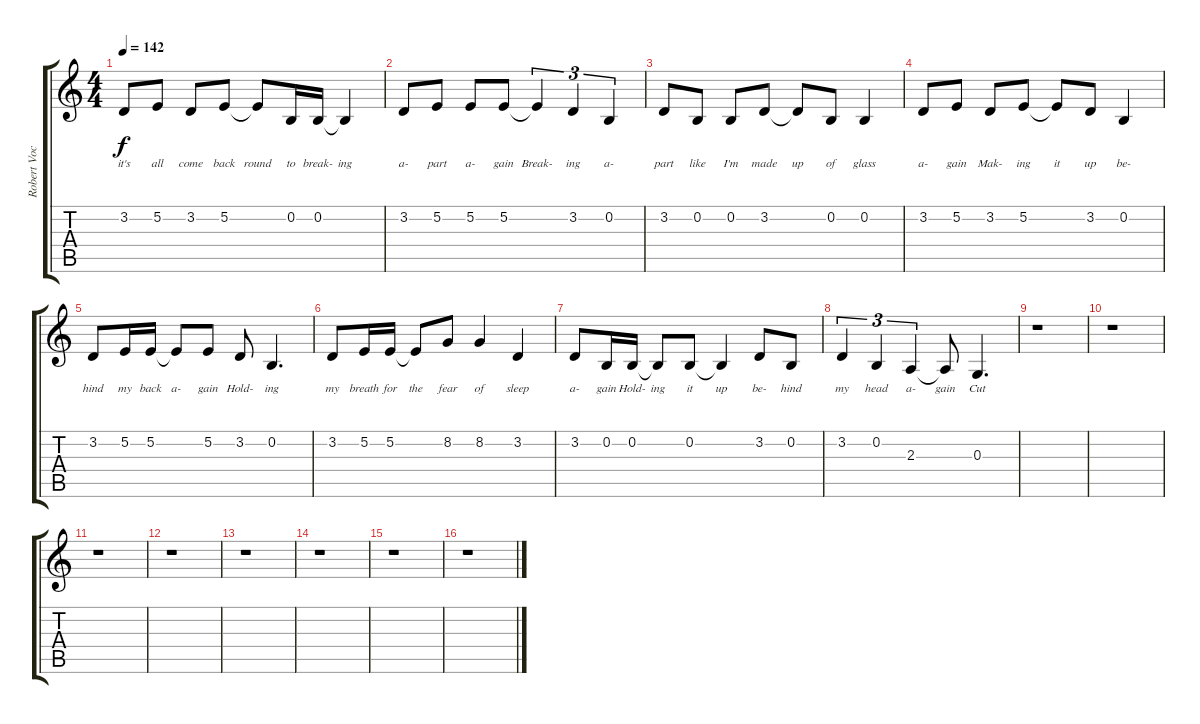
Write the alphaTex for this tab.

\track ("Robert Vocal" "Robert Voc") {instrument lead6voice}
\staff {score tabs}
\tuning (E4 B3 G3 D3 A2 E2) {hide}
\ts (4 4)
\tempo 142
\clef g2
\ks c
3.2.8{lyrics (0 "it's") lyrics (1 "") lyrics (2 "") lyrics (3 "") lyrics (4 "") dy f} 5.2.8{lyrics (0 "all") lyrics (1 "") lyrics (2 "") lyrics (3 "") lyrics (4 "")} 3.2.8{lyrics (0 "come") lyrics (1 "") lyrics (2 "") lyrics (3 "") lyrics (4 "")} 5.2.8{lyrics (0 "back") lyrics (1 "") lyrics (2 "") lyrics (3 "") lyrics (4 "")} 5.2{t}.8{lyrics (0 "round") lyrics (1 "") lyrics (2 "") lyrics (3 "") lyrics (4 "")} 0.2.16{lyrics (0 "to") lyrics (1 "") lyrics (2 "") lyrics (3 "") lyrics (4 "")} 0.2.16{lyrics (0 "break-") lyrics (1 "") lyrics (2 "") lyrics (3 "") lyrics (4 "")} 0.2{t}.4{lyrics (0 "ing") lyrics (1 "") lyrics (2 "") lyrics (3 "") lyrics (4 "")} |
3.2.8{lyrics (0 "a-") lyrics (1 "") lyrics (2 "") lyrics (3 "") lyrics (4 "")} 5.2.8{lyrics (0 "part") lyrics (1 "") lyrics (2 "") lyrics (3 "") lyrics (4 "")} 5.2.8{lyrics (0 "a-") lyrics (1 "") lyrics (2 "") lyrics (3 "") lyrics (4 "")} 5.2.8{lyrics (0 "gain") lyrics (1 "") lyrics (2 "") lyrics (3 "") lyrics (4 "")} 5.2{t}.4{tu (3 2) lyrics (0 "Break-") lyrics (1 "") lyrics (2 "") lyrics (3 "") lyrics (4 "")} 3.2.4{tu (3 2) lyrics (0 "ing") lyrics (1 "") lyrics (2 "") lyrics (3 "") lyrics (4 "")} 0.2.4{tu (3 2) lyrics (0 "a-") lyrics (1 "") lyrics (2 "") lyrics (3 "") lyrics (4 "")} |
3.2.8{lyrics (0 "part") lyrics (1 "") lyrics (2 "") lyrics (3 "") lyrics (4 "")} 0.2.8{lyrics (0 "like") lyrics (1 "") lyrics (2 "") lyrics (3 "") lyrics (4 "")} 0.2.8{lyrics (0 "I'm") lyrics (1 "") lyrics (2 "") lyrics (3 "") lyrics (4 "")} 3.2.8{lyrics (0 "made") lyrics (1 "") lyrics (2 "") lyrics (3 "") lyrics (4 "")} 3.2{t}.8{lyrics (0 "up") lyrics (1 "") lyrics (2 "") lyrics (3 "") lyrics (4 "")} 0.2.8{lyrics (0 "of") lyrics (1 "") lyrics (2 "") lyrics (3 "") lyrics (4 "")} 0.2.4{lyrics (0 "glass") lyrics (1 "") lyrics (2 "") lyrics (3 "") lyrics (4 "")} |
3.2.8{lyrics (0 "a-") lyrics (1 "") lyrics (2 "") lyrics (3 "") lyrics (4 "")} 5.2.8{lyrics (0 "gain") lyrics (1 "") lyrics (2 "") lyrics (3 "") lyrics (4 "")} 3.2.8{lyrics (0 "Mak-") lyrics (1 "") lyrics (2 "") lyrics (3 "") lyrics (4 "")} 5.2.8{lyrics (0 "ing") lyrics (1 "") lyrics (2 "") lyrics (3 "") lyrics (4 "")} 5.2{t}.8{lyrics (0 "it") lyrics (1 "") lyrics (2 "") lyrics (3 "") lyrics (4 "")} 3.2.8{lyrics (0 "up") lyrics (1 "") lyrics (2 "") lyrics (3 "") lyrics (4 "")} 0.2.4{lyrics (0 "be-") lyrics (1 "") lyrics (2 "") lyrics (3 "") lyrics (4 "")} |
3.2.8{lyrics (0 "hind") lyrics (1 "") lyrics (2 "") lyrics (3 "") lyrics (4 "")} 5.2.16{lyrics (0 "my") lyrics (1 "") lyrics (2 "") lyrics (3 "") lyrics (4 "")} 5.2.16{lyrics (0 "back") lyrics (1 "") lyrics (2 "") lyrics (3 "") lyrics (4 "")} 5.2{t}.8{lyrics (0 "a-") lyrics (1 "") lyrics (2 "") lyrics (3 "") lyrics (4 "")} 5.2.8{lyrics (0 "gain") lyrics (1 "") lyrics (2 "") lyrics (3 "") lyrics (4 "")} 3.2.8{lyrics (0 "Hold-") lyrics (1 "") lyrics (2 "") lyrics (3 "") lyrics (4 "")} 0.2.4{d lyrics (0 "ing") lyrics (1 "") lyrics (2 "") lyrics (3 "") lyrics (4 "")} |
3.2.8{lyrics (0 "my") lyrics (1 "") lyrics (2 "") lyrics (3 "") lyrics (4 "")} 5.2.16{lyrics (0 "breath") lyrics (1 "") lyrics (2 "") lyrics (3 "") lyrics (4 "")} 5.2.16{lyrics (0 "for") lyrics (1 "") lyrics (2 "") lyrics (3 "") lyrics (4 "")} 5.2{t}.8{lyrics (0 "the") lyrics (1 "") lyrics (2 "") lyrics (3 "") lyrics (4 "")} 8.2.8{lyrics (0 "fear") lyrics (1 "") lyrics (2 "") lyrics (3 "") lyrics (4 "")} 8.2.4{lyrics (0 "of") lyrics (1 "") lyrics (2 "") lyrics (3 "") lyrics (4 "")} 3.2.4{lyrics (0 "sleep") lyrics (1 "") lyrics (2 "") lyrics (3 "") lyrics (4 "")} |
3.2.8{lyrics (0 "a-") lyrics (1 "") lyrics (2 "") lyrics (3 "") lyrics (4 "")} 0.2.16{lyrics (0 "gain") lyrics (1 "") lyrics (2 "") lyrics (3 "") lyrics (4 "")} 0.2.16{lyrics (0 "Hold-") lyrics (1 "") lyrics (2 "") lyrics (3 "") lyrics (4 "")} 0.2{t}.8{lyrics (0 "ing") lyrics (1 "") lyrics (2 "") lyrics (3 "") lyrics (4 "")} 0.2.8{lyrics (0 "it") lyrics (1 "") lyrics (2 "") lyrics (3 "") lyrics (4 "")} 0.2{t}.4{lyrics (0 "up") lyrics (1 "") lyrics (2 "") lyrics (3 "") lyrics (4 "")} 3.2.8{lyrics (0 "be-") lyrics (1 "") lyrics (2 "") lyrics (3 "") lyrics (4 "")} 0.2.8{lyrics (0 "hind") lyrics (1 "") lyrics (2 "") lyrics (3 "") lyrics (4 "")} |
3.2.4{tu (3 2) lyrics (0 "my") lyrics (1 "") lyrics (2 "") lyrics (3 "") lyrics (4 "")} 0.2.4{tu (3 2) lyrics (0 "head") lyrics (1 "") lyrics (2 "") lyrics (3 "") lyrics (4 "")} 2.3.4{tu (3 2) lyrics (0 "a-") lyrics (1 "") lyrics (2 "") lyrics (3 "") lyrics (4 "")} 2.3{t}.8{lyrics (0 "gain") lyrics (1 "") lyrics (2 "") lyrics (3 "") lyrics (4 "")} 0.3.4{d lyrics (0 "Cut") lyrics (1 "") lyrics (2 "") lyrics (3 "") lyrics (4 "")} |
r.1 |
r.1 |
r.1 |
r.1 |
r.1 |
r.1 |
r.1 |
r.1
